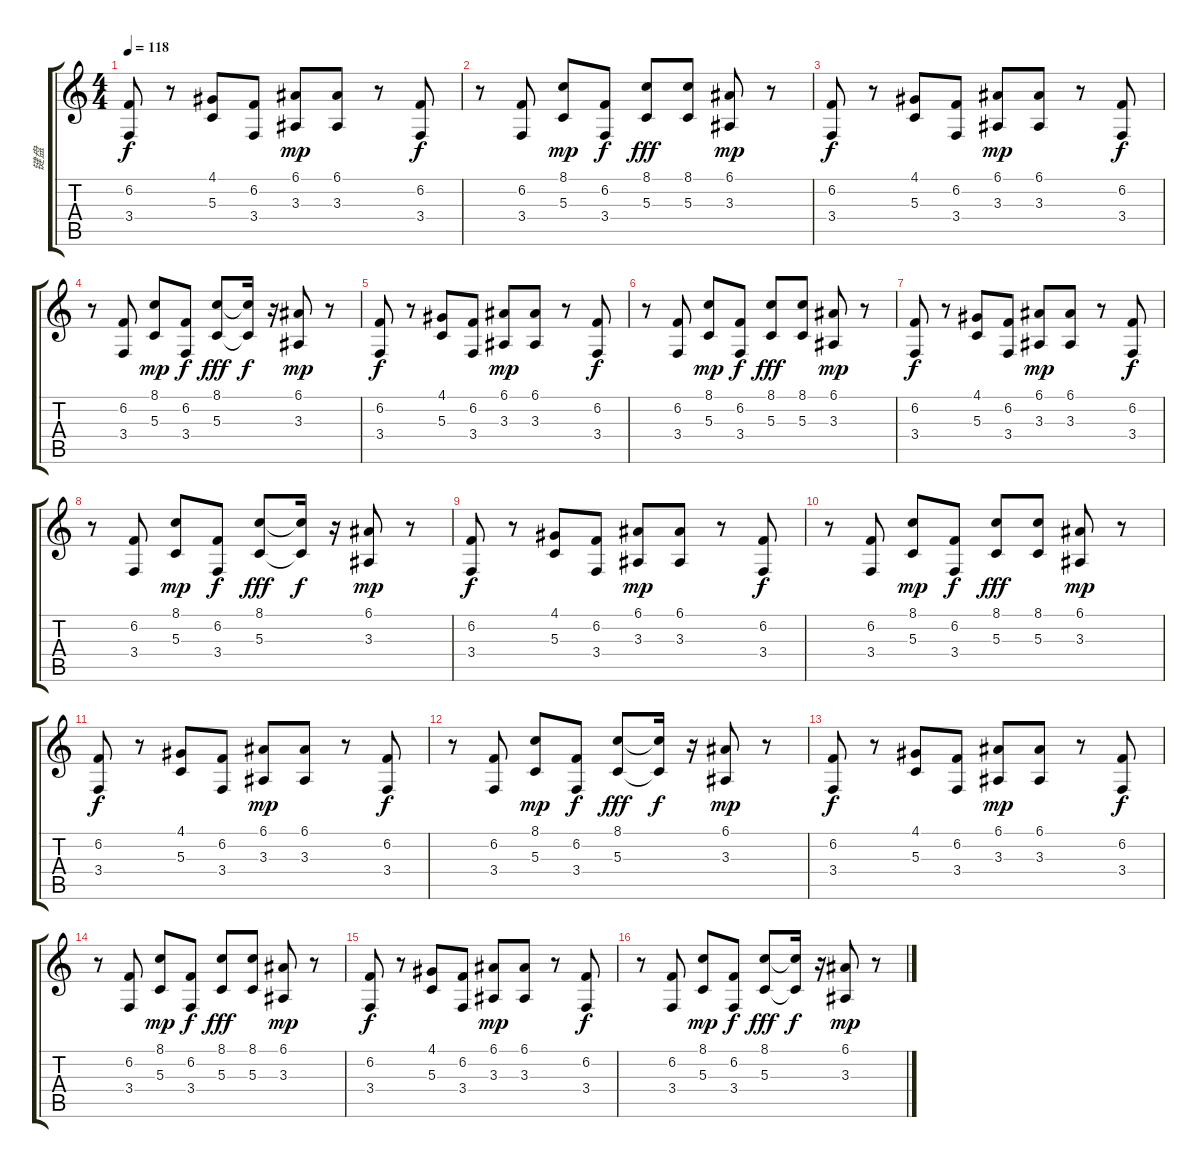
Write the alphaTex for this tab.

\track ("键盘" "键盘") {instrument lead6voice}
\staff {score tabs}
\tuning (E4 B3 G3 D3 A2 E2) {hide}
\ts (4 4)
\tempo 118
\clef g2
\ks c
(6.2 3.4).8{dy f instrument lead6voice} r.8 (4.1 5.3).8 (6.2 3.4).8 (6.1 3.3).8{dy mp} (6.1 3.3).8 r.8 (6.2 3.4).8{dy f} |
r.8 (6.2 3.4).8 (8.1 5.3).8{dy mp} (6.2 3.4).8{dy f} (8.1 5.3).8{dy fff} (8.1 5.3).8 (6.1 3.3).8{dy mp} r.8 |
(6.2 3.4).8{dy f} r.8 (4.1 5.3).8 (6.2 3.4).8 (6.1 3.3).8{dy mp} (6.1 3.3).8 r.8 (6.2 3.4).8{dy f} |
r.8 (6.2 3.4).8 (8.1 5.3).8{dy mp} (6.2 3.4).8{dy f} (8.1 5.3).8{dy fff} (8.1{t} 5.3{t}).16{dy f} r.16 (6.1 3.3).8{dy mp} r.8 |
(6.2 3.4).8{dy f} r.8 (4.1 5.3).8 (6.2 3.4).8 (6.1 3.3).8{dy mp} (6.1 3.3).8 r.8 (6.2 3.4).8{dy f} |
r.8 (6.2 3.4).8 (8.1 5.3).8{dy mp} (6.2 3.4).8{dy f} (8.1 5.3).8{dy fff} (8.1 5.3).8 (6.1 3.3).8{dy mp} r.8 |
(6.2 3.4).8{dy f} r.8 (4.1 5.3).8 (6.2 3.4).8 (6.1 3.3).8{dy mp} (6.1 3.3).8 r.8 (6.2 3.4).8{dy f} |
r.8 (6.2 3.4).8 (8.1 5.3).8{dy mp} (6.2 3.4).8{dy f} (8.1 5.3).8{dy fff} (8.1{t} 5.3{t}).16{dy f} r.16 (6.1 3.3).8{dy mp} r.8 |
(6.2 3.4).8{dy f instrument lead6voice} r.8 (4.1 5.3).8 (6.2 3.4).8 (6.1 3.3).8{dy mp} (6.1 3.3).8 r.8 (6.2 3.4).8{dy f} |
r.8 (6.2 3.4).8 (8.1 5.3).8{dy mp} (6.2 3.4).8{dy f} (8.1 5.3).8{dy fff} (8.1 5.3).8 (6.1 3.3).8{dy mp} r.8 |
(6.2 3.4).8{dy f} r.8 (4.1 5.3).8 (6.2 3.4).8 (6.1 3.3).8{dy mp} (6.1 3.3).8 r.8 (6.2 3.4).8{dy f} |
r.8 (6.2 3.4).8 (8.1 5.3).8{dy mp} (6.2 3.4).8{dy f} (8.1 5.3).8{dy fff} (8.1{t} 5.3{t}).16{dy f} r.16 (6.1 3.3).8{dy mp} r.8 |
(6.2 3.4).8{dy f} r.8 (4.1 5.3).8 (6.2 3.4).8 (6.1 3.3).8{dy mp} (6.1 3.3).8 r.8 (6.2 3.4).8{dy f} |
r.8 (6.2 3.4).8 (8.1 5.3).8{dy mp} (6.2 3.4).8{dy f} (8.1 5.3).8{dy fff} (8.1 5.3).8 (6.1 3.3).8{dy mp} r.8 |
(6.2 3.4).8{dy f} r.8 (4.1 5.3).8 (6.2 3.4).8 (6.1 3.3).8{dy mp} (6.1 3.3).8 r.8 (6.2 3.4).8{dy f} |
r.8 (6.2 3.4).8 (8.1 5.3).8{dy mp} (6.2 3.4).8{dy f} (8.1 5.3).8{dy fff} (8.1{t} 5.3{t}).16{dy f} r.16 (6.1 3.3).8{dy mp} r.8
